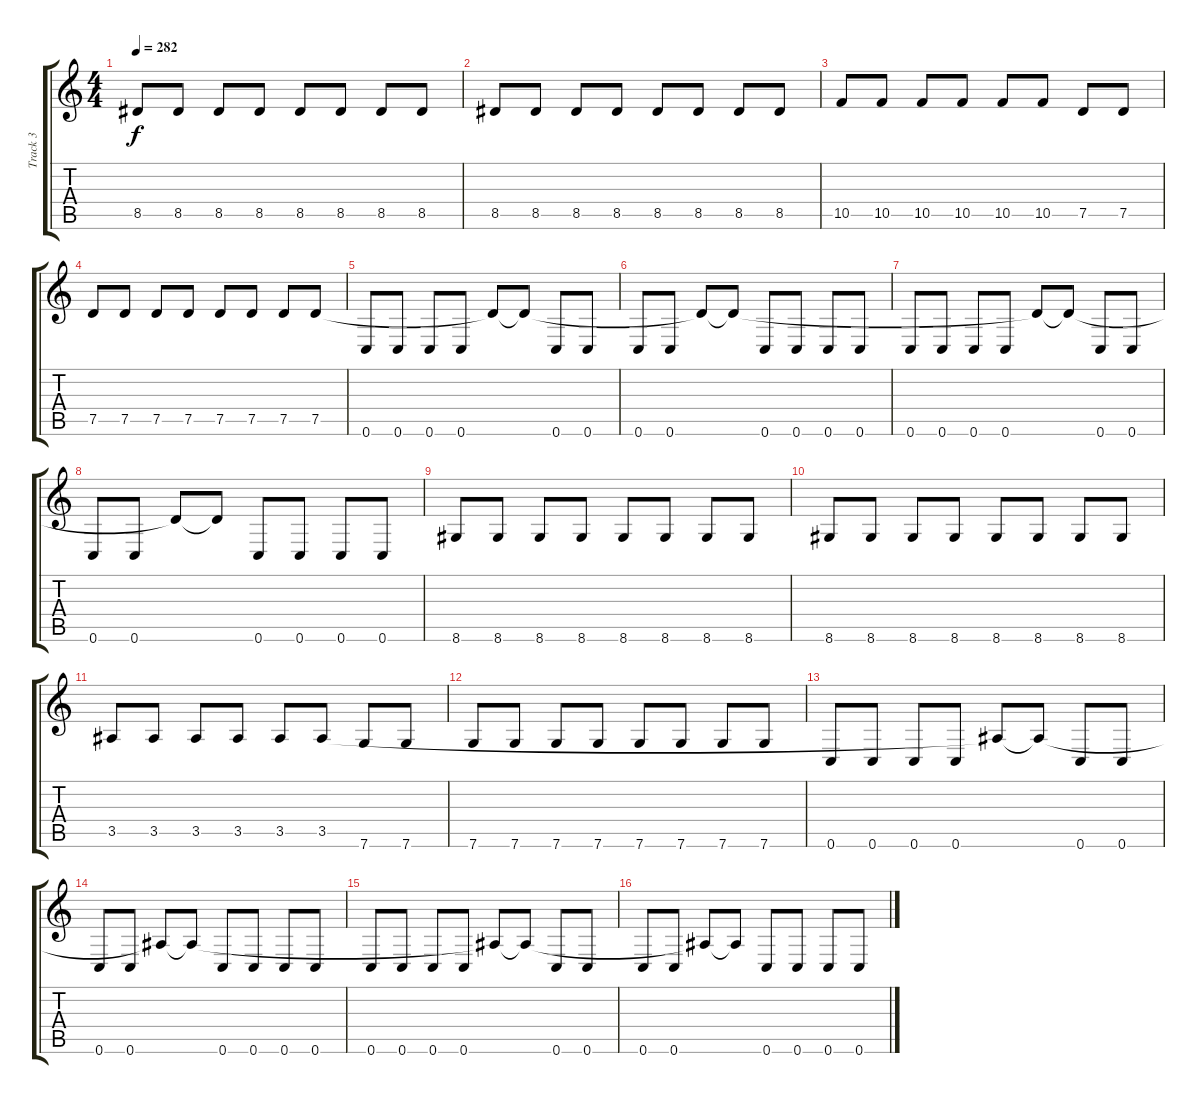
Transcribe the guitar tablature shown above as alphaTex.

\track ("Track 3" "Track 3") {instrument electricbasspick}
\staff {score tabs}
\tuning (D4 A3 F3 C3 G2 C2) {hide}
\ts (4 4)
\tempo 282
\clef g2
\ks c
8.5.8{dy f} 8.5.8 8.5.8 8.5.8 8.5.8 8.5.8 8.5.8 8.5.8 |
8.5.8 8.5.8 8.5.8 8.5.8 8.5.8 8.5.8 8.5.8 8.5.8 |
10.5.8 10.5.8 10.5.8 10.5.8 10.5.8 10.5.8 7.5.8 7.5.8 |
7.5.8 7.5.8 7.5.8 7.5.8 7.5.8 7.5.8 7.5.8 7.5.8 |
0.6.8 0.6.8 0.6.8 0.6.8 7.5{t}.8 7.5{t}.8 0.6.8 0.6.8 |
0.6.8 0.6.8 7.5{t}.8 7.5{t}.8 0.6.8 0.6.8 0.6.8 0.6.8 |
0.6.8 0.6.8 0.6.8 0.6.8 7.5{t}.8 7.5{t}.8 0.6.8 0.6.8 |
0.6.8 0.6.8 7.5{t}.8 7.5{t}.8 0.6.8 0.6.8 0.6.8 0.6.8 |
8.6.8 8.6.8 8.6.8 8.6.8 8.6.8 8.6.8 8.6.8 8.6.8 |
8.6.8 8.6.8 8.6.8 8.6.8 8.6.8 8.6.8 8.6.8 8.6.8 |
3.5.8 3.5.8 3.5.8 3.5.8 3.5.8 3.5.8 7.6.8 7.6.8 |
7.6.8 7.6.8 7.6.8 7.6.8 7.6.8 7.6.8 7.6.8 7.6.8 |
0.6.8 0.6.8 0.6.8 0.6.8 3.5{t}.8 3.5{t}.8 0.6.8 0.6.8 |
0.6.8 0.6.8 3.5{t}.8 3.5{t}.8 0.6.8 0.6.8 0.6.8 0.6.8 |
0.6.8 0.6.8 0.6.8 0.6.8 3.5{t}.8 3.5{t}.8 0.6.8 0.6.8 |
0.6.8 0.6.8 3.5{t}.8 3.5{t}.8 0.6.8 0.6.8 0.6.8 0.6.8
